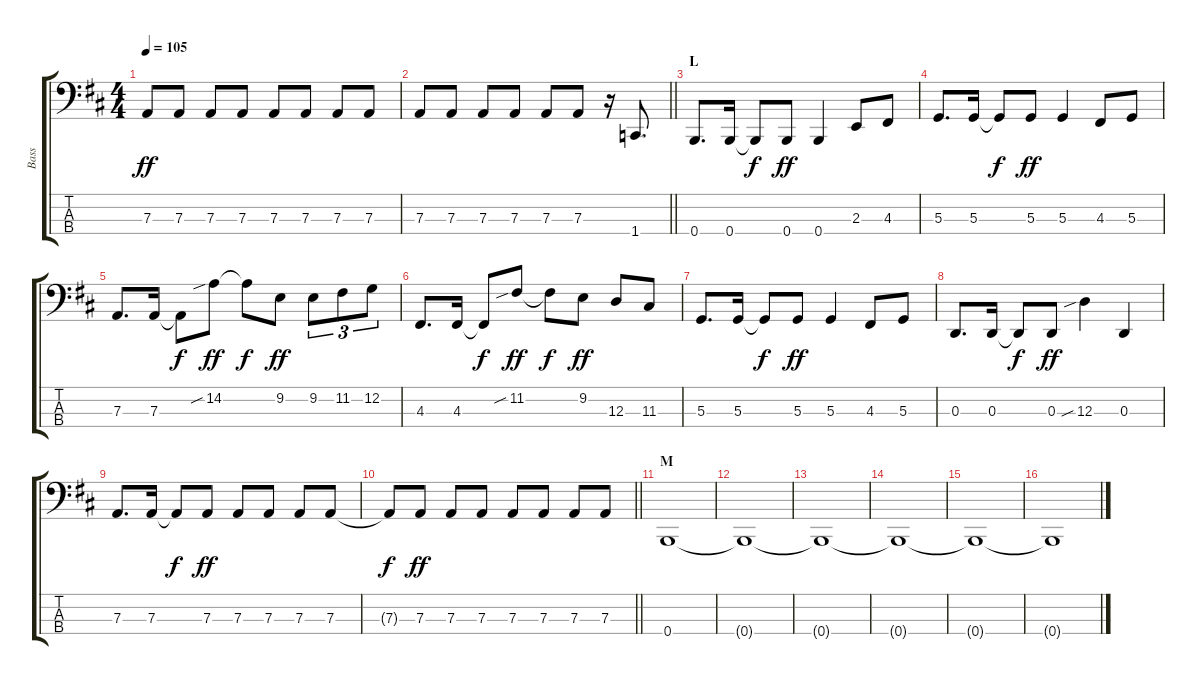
\track ("Bass" "Bass") {instrument electricbasspick}
\staff {score tabs}
\tuning (C2 G1 D1 B0) {hide}
\ts (4 4)
\tempo 105
\clef f4
\ks d
7.3.8{dy ff} 7.3.8 7.3.8 7.3.8 7.3.8 7.3.8 7.3.8 7.3.8 |
\barLineRight lightlight
7.3.8 7.3.8 7.3.8 7.3.8 7.3.8 7.3.8 r.16 1.4.8{d} |
\section ("" "L")
0.4.8{d} 0.4.16 0.4{t}.8{dy f} 0.4.8{dy ff} 0.4.4 2.3.8 4.3.8 |
5.3.8{d} 5.3.16 5.3{t}.8{dy f} 5.3.8{dy ff} 5.3.4 4.3.8 5.3.8 |
7.3.8{d} 7.3.16 7.3{t}.8{dy f} 14.2{sib}.8{dy ff} 14.2{t}.8{dy f} 9.2.8{dy ff} 9.2.8{tu (3 2)} 11.2.8{tu (3 2)} 12.2.8{tu (3 2)} |
4.3.8{d} 4.3.16 4.3{t}.8{dy f} 11.2{sib}.8{dy ff} 11.2{t}.8{dy f} 9.2.8{dy ff} 12.3.8 11.3.8 |
5.3.8{d} 5.3.16 5.3{t}.8{dy f} 5.3.8{dy ff} 5.3.4 4.3.8 5.3.8 |
0.3.8{d} 0.3.16 0.3{t}.8{dy f} 0.3.8{dy ff} 12.3{sib}.4 0.3.4 |
7.3.8{d} 7.3.16 7.3{t}.8{dy f} 7.3.8{dy ff} 7.3.8 7.3.8 7.3.8 7.3.8 |
\barLineRight lightlight
7.3{t}.8{dy f} 7.3.8{dy ff} 7.3.8 7.3.8 7.3.8 7.3.8 7.3.8 7.3.8 |
\section ("" "M")
0.4.1 |
0.4{t}.1 |
0.4{t}.1 |
0.4{t}.1 |
0.4{t}.1 |
0.4{t}.1
